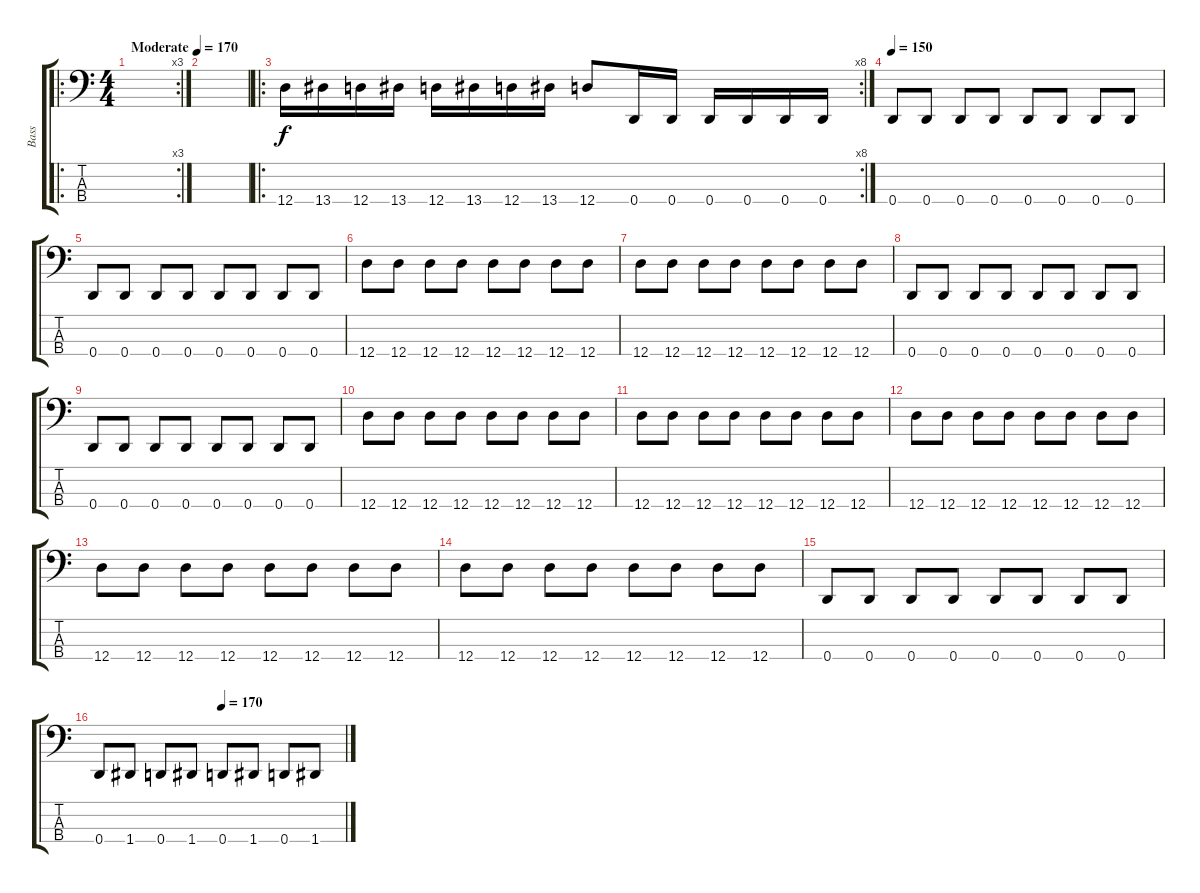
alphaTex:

\track ("Bass" "Bass") {instrument electricbassfinger}
\staff {score tabs}
\tuning (G2 D2 A1 D1) {hide}
\ro
\rc 3
\ts (4 4)
\tempo (170 "Moderate")
\clef f4
\ks c
|
|
\ro
\rc 8
12.4.16 13.4.16 12.4.16 13.4.16 12.4.16 13.4.16 12.4.16 13.4.16 12.4.8 0.4.16 0.4.16 0.4.16 0.4.16 0.4.16 0.4.16 |
\tempo 150
0.4.8 0.4.8 0.4.8 0.4.8 0.4.8 0.4.8 0.4.8 0.4.8 |
0.4.8 0.4.8 0.4.8 0.4.8 0.4.8 0.4.8 0.4.8 0.4.8 |
12.4.8 12.4.8 12.4.8 12.4.8 12.4.8 12.4.8 12.4.8 12.4.8 |
12.4.8 12.4.8 12.4.8 12.4.8 12.4.8 12.4.8 12.4.8 12.4.8 |
0.4.8 0.4.8 0.4.8 0.4.8 0.4.8 0.4.8 0.4.8 0.4.8 |
0.4.8 0.4.8 0.4.8 0.4.8 0.4.8 0.4.8 0.4.8 0.4.8 |
12.4.8 12.4.8 12.4.8 12.4.8 12.4.8 12.4.8 12.4.8 12.4.8 |
12.4.8 12.4.8 12.4.8 12.4.8 12.4.8 12.4.8 12.4.8 12.4.8 |
12.4.8 12.4.8 12.4.8 12.4.8 12.4.8 12.4.8 12.4.8 12.4.8 |
12.4.8 12.4.8 12.4.8 12.4.8 12.4.8 12.4.8 12.4.8 12.4.8 |
12.4.8 12.4.8 12.4.8 12.4.8 12.4.8 12.4.8 12.4.8 12.4.8 |
0.4.8 0.4.8 0.4.8 0.4.8 0.4.8 0.4.8 0.4.8 0.4.8 |
\tempo (170 0.5)
0.4.8 1.4.8 0.4.8 1.4.8 0.4.8 1.4.8 0.4.8 1.4.8
